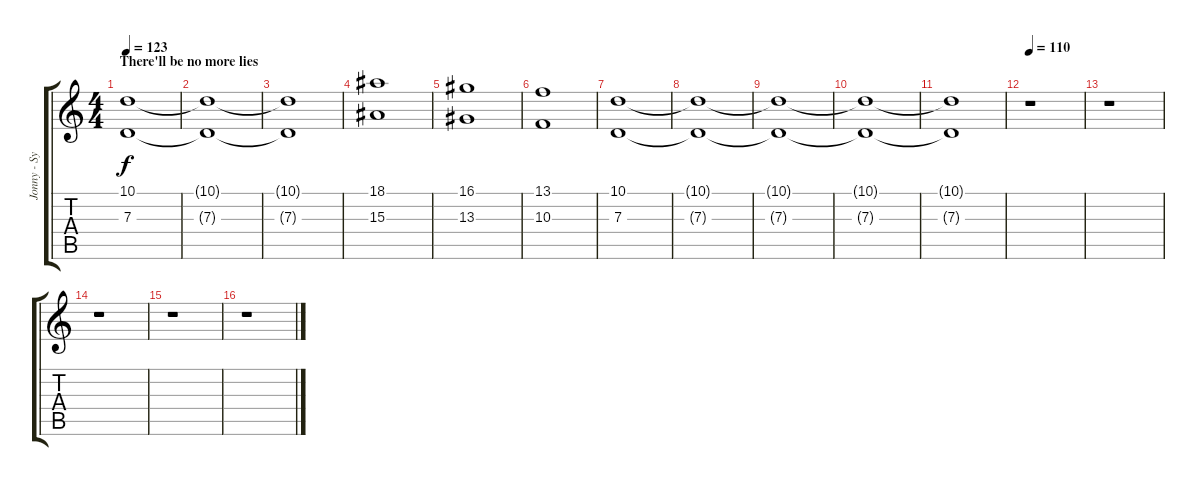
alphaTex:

\track ("Jonny - Synth" "Jonny - Sy") {instrument synthstrings1}
\staff {score tabs}
\tuning (E4 B3 G3 D3 A2 E2) {hide}
\ts (4 4)
\section ("" "There'll be no more lies")
\tempo 123
\clef g2
\ks c
(10.1{t} 7.3{t}).1{dy f} |
(10.1{t} 7.3{t}).1 |
(10.1{t} 7.3{t}).1 |
(18.1 15.3).1 |
(16.1 13.3).1 |
(13.1 10.3).1 |
(10.1 7.3).1 |
(10.1{t} 7.3{t}).1 |
(10.1{t} 7.3{t}).1 |
(10.1{t} 7.3{t}).1 |
(10.1{t} 7.3{t}).1 |
\tempo 110
r.1 |
r.1 |
r.1 |
r.1 |
r.1
